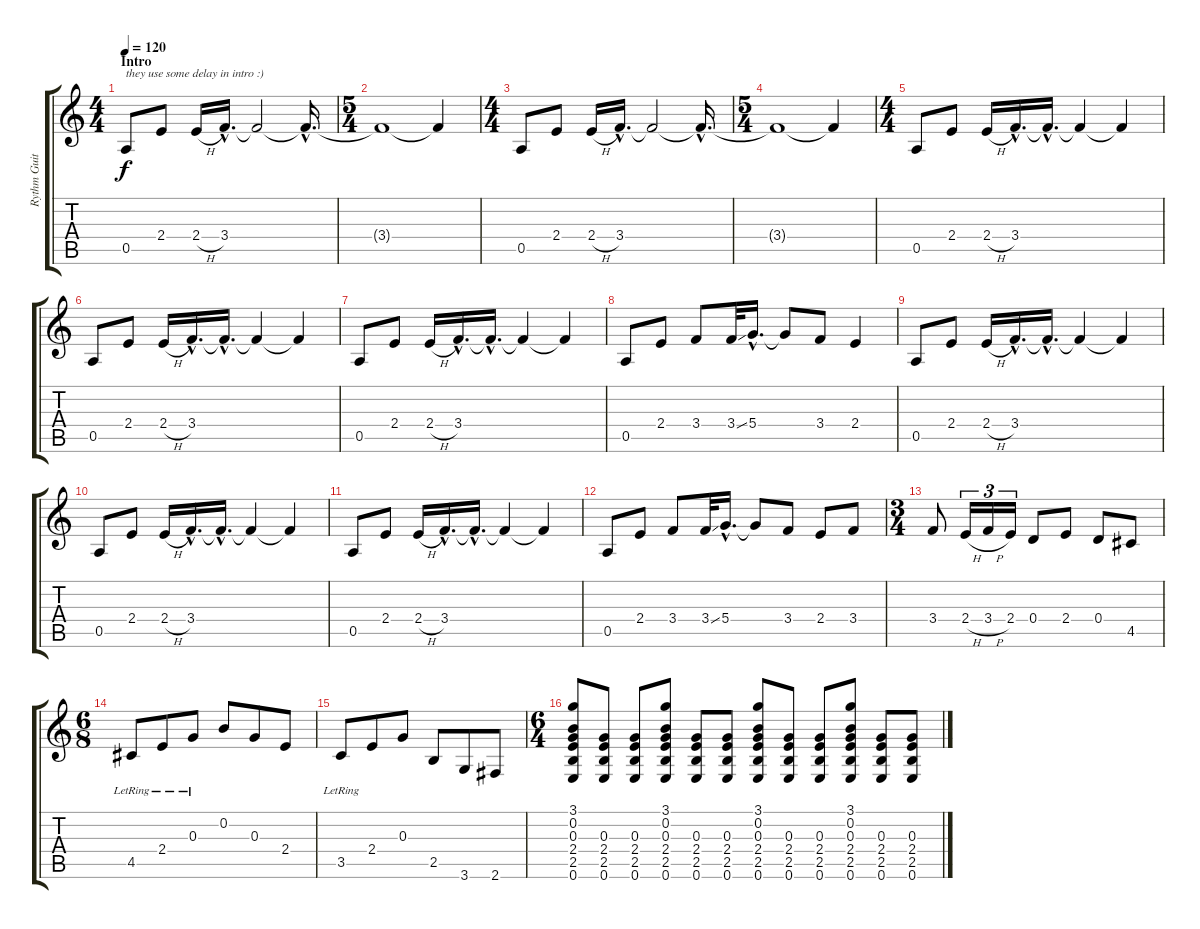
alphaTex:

\track ("Rythm Guitar " "Rythm Guit") {instrument acousticguitarsteel}
\staff {score tabs}
\tuning (E4 B3 G3 D3 A2 E2) {hide}
\ts (4 4)
\section ("" "Intro")
\tempo 120
\clef g2
\ks c
0.5.8{txt "they use some delay in intro :)" dy f instrument acousticguitarsteel} 2.4.8 2.4{h}.16 3.4{hac}.16{d} 3.4{t}.2 3.4{hac t}.16{d} |
\ts (5 4)
3.4{t}.1 3.4{t}.4 |
\ts (4 4)
0.5.8 2.4.8 2.4{h}.16 3.4{hac}.16{d} 3.4{t}.2 3.4{hac t}.16{d} |
\ts (5 4)
3.4{t}.1 3.4{t}.4 |
\ts (4 4)
0.5.8 2.4.8 2.4{h}.16 3.4{hac}.16{d} 3.4{hac t}.16{d} 3.4{t}.4 3.4{t}.4 |
0.5.8 2.4.8 2.4{h}.16 3.4{hac}.16{d} 3.4{hac t}.16{d} 3.4{t}.4 3.4{t}.4 |
0.5.8 2.4.8 2.4{h}.16 3.4{hac}.16{d} 3.4{hac t}.16{d} 3.4{t}.4 3.4{t}.4 |
0.5.8 2.4.8 3.4.8 3.4{ss}.32 5.4{hac}.16{d} 5.4{t}.8 3.4.8 2.4.4 |
0.5.8 2.4.8 2.4{h}.16 3.4{hac}.16{d} 3.4{hac t}.16{d} 3.4{t}.4 3.4{t}.4 |
0.5.8 2.4.8 2.4{h}.16 3.4{hac}.16{d} 3.4{hac t}.16{d} 3.4{t}.4 3.4{t}.4 |
0.5.8 2.4.8 2.4{h}.16 3.4{hac}.16{d} 3.4{hac t}.16{d} 3.4{t}.4 3.4{t}.4 |
0.5.8 2.4.8 3.4.8 3.4{ss}.32 5.4{hac}.16{d} 5.4{t}.8 3.4.8 2.4.8 3.4.8 |
\ts (3 4)
3.4.8 2.4{h}.16{tu (3 2)} 3.4{h}.16{tu (3 2)} 2.4.16{tu (3 2)} 0.4.8 2.4.8 0.4.8 4.5.8 |
\ts (6 8)
4.5{lr}.8 2.4{lr}.8 0.3{lr}.8 0.2.8 0.3.8 2.4.8 |
3.5{lr}.8 2.4.8 0.3.8 2.5.8 3.6.8 2.6.8 |
\ts (6 4)
(3.1 0.2 0.3 2.4 2.5 0.6).8 (0.3 2.4 2.5 0.6).8 (0.3 2.4 2.5 0.6).8 (3.1 0.2 0.3 2.4 2.5 0.6).8 (0.3 2.4 2.5 0.6).8 (0.3 2.4 2.5 0.6).8 (3.1 0.2 0.3 2.4 2.5 0.6).8 (0.3 2.4 2.5 0.6).8 (0.3 2.4 2.5 0.6).8 (3.1 0.2 0.3 2.4 2.5 0.6).8 (0.3 2.4 2.5 0.6).8 (0.3 2.4 2.5 0.6).8
